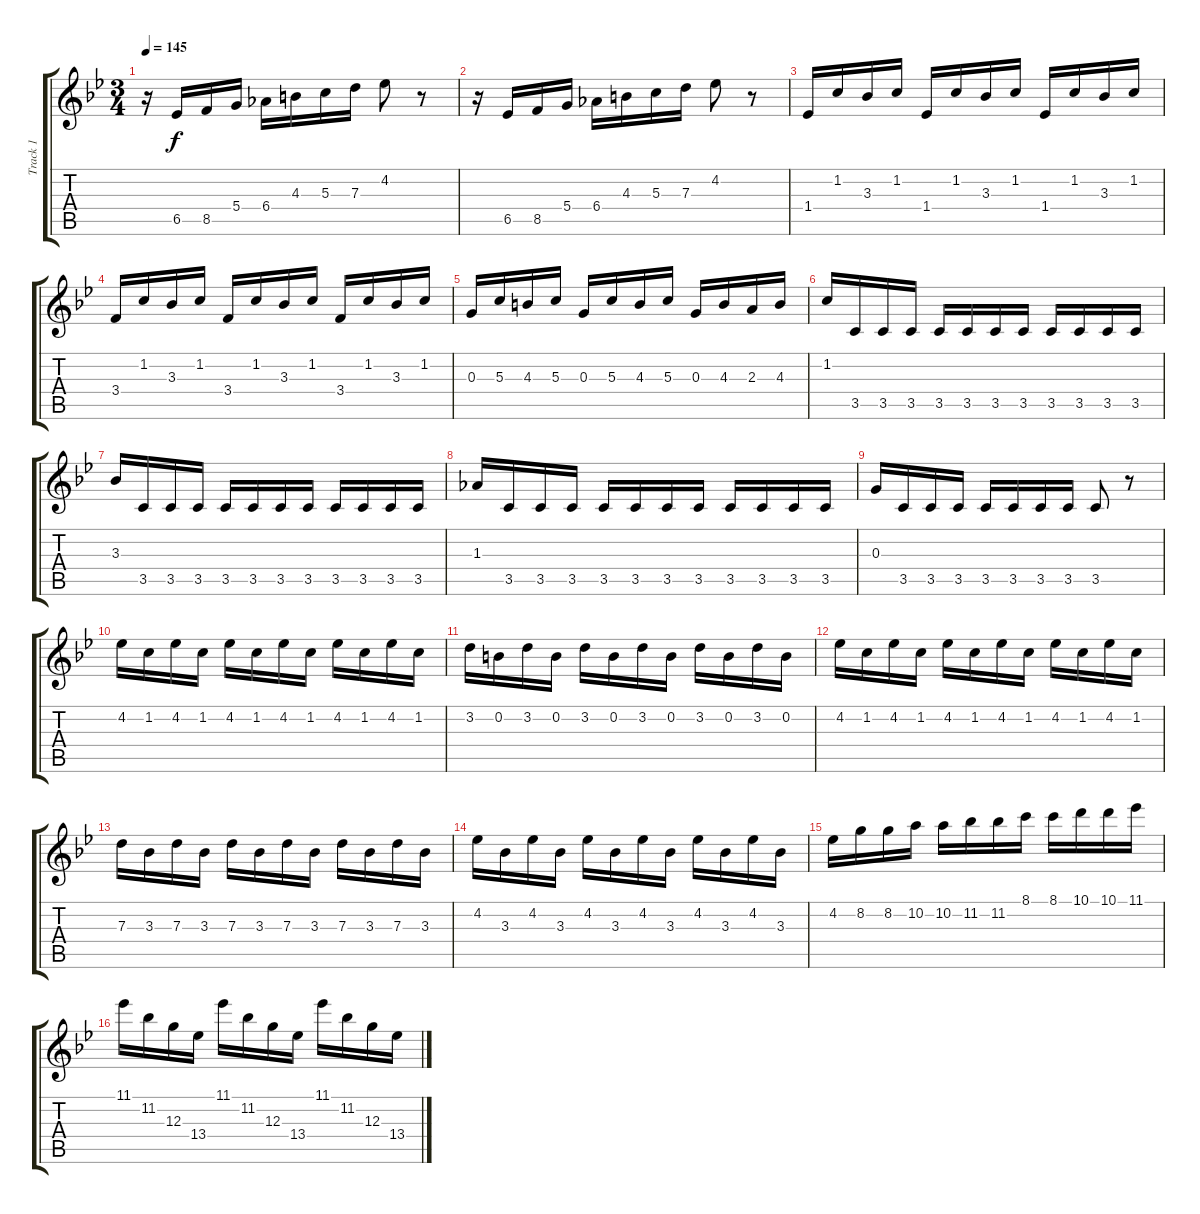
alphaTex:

\track ("Track 1" "Track 1") {instrument overdrivenguitar}
\staff {score tabs}
\tuning (E4 B3 G3 D3 A2 E2) {hide}
\ts (3 4)
\tempo 145
\clef g2
\ks bb
r.16{dy f} 6.5.16 8.5.16 5.4.16 6.4.16 4.3.16 5.3.16 7.3.16 4.2.8 r.8 |
r.16 6.5.16 8.5.16 5.4.16 6.4.16 4.3.16 5.3.16 7.3.16 4.2.8 r.8 |
1.4.16 1.2.16 3.3.16 1.2.16 1.4.16 1.2.16 3.3.16 1.2.16 1.4.16 1.2.16 3.3.16 1.2.16 |
3.4.16 1.2.16 3.3.16 1.2.16 3.4.16 1.2.16 3.3.16 1.2.16 3.4.16 1.2.16 3.3.16 1.2.16 |
0.3.16 5.3.16 4.3.16 5.3.16 0.3.16 5.3.16 4.3.16 5.3.16 0.3.16 4.3.16 2.3.16 4.3.16 |
1.2.16 3.5.16 3.5.16 3.5.16 3.5.16 3.5.16 3.5.16 3.5.16 3.5.16 3.5.16 3.5.16 3.5.16 |
3.3.16 3.5.16 3.5.16 3.5.16 3.5.16 3.5.16 3.5.16 3.5.16 3.5.16 3.5.16 3.5.16 3.5.16 |
1.3.16 3.5.16 3.5.16 3.5.16 3.5.16 3.5.16 3.5.16 3.5.16 3.5.16 3.5.16 3.5.16 3.5.16 |
0.3.16 3.5.16 3.5.16 3.5.16 3.5.16 3.5.16 3.5.16 3.5.16 3.5.8 r.8 |
4.2.16 1.2.16 4.2.16 1.2.16 4.2.16 1.2.16 4.2.16 1.2.16 4.2.16 1.2.16 4.2.16 1.2.16 |
3.2.16 0.2.16 3.2.16 0.2.16 3.2.16 0.2.16 3.2.16 0.2.16 3.2.16 0.2.16 3.2.16 0.2.16 |
4.2.16 1.2.16 4.2.16 1.2.16 4.2.16 1.2.16 4.2.16 1.2.16 4.2.16 1.2.16 4.2.16 1.2.16 |
7.3.16 3.3.16 7.3.16 3.3.16 7.3.16 3.3.16 7.3.16 3.3.16 7.3.16 3.3.16 7.3.16 3.3.16 |
4.2.16 3.3.16 4.2.16 3.3.16 4.2.16 3.3.16 4.2.16 3.3.16 4.2.16 3.3.16 4.2.16 3.3.16 |
4.2.16 8.2.16 8.2.16 10.2.16 10.2.16 11.2.16 11.2.16 8.1.16 8.1.16 10.1.16 10.1.16 11.1.16 |
11.1.16 11.2.16 12.3.16 13.4.16 11.1.16 11.2.16 12.3.16 13.4.16 11.1.16 11.2.16 12.3.16 13.4.16
